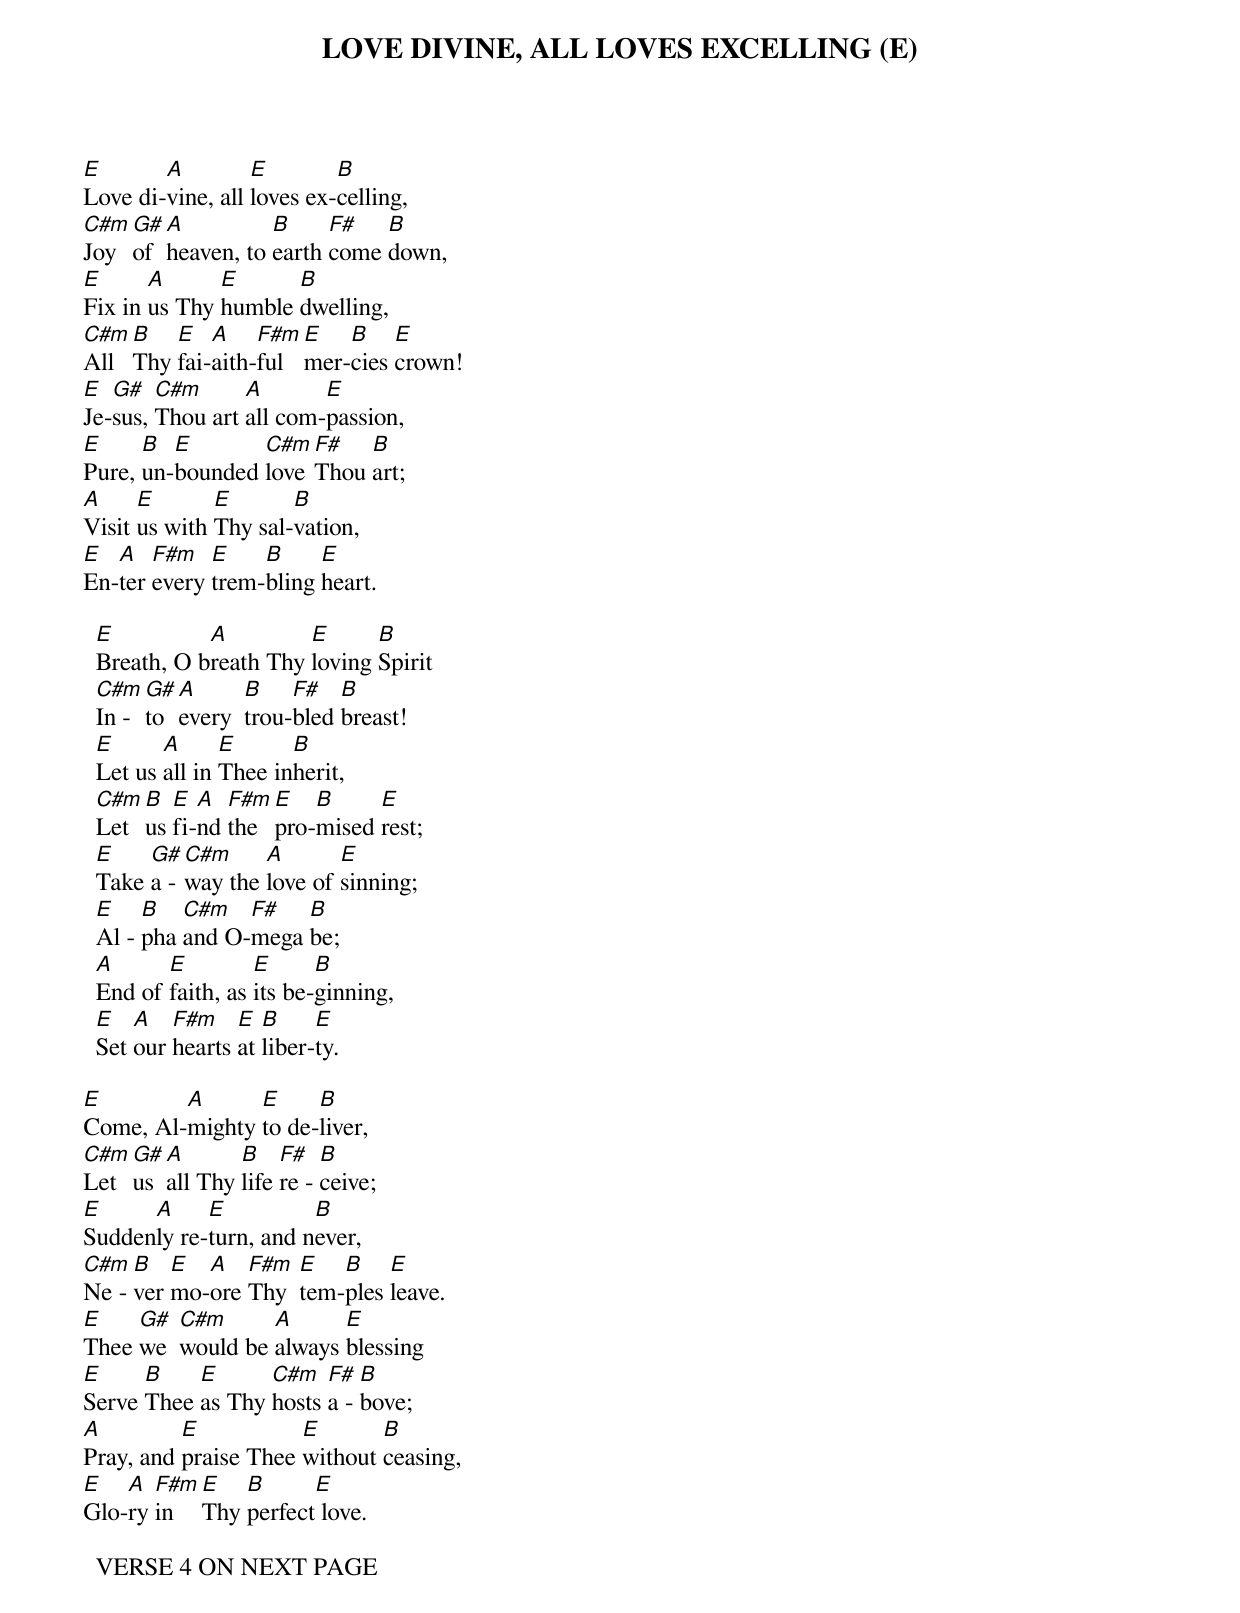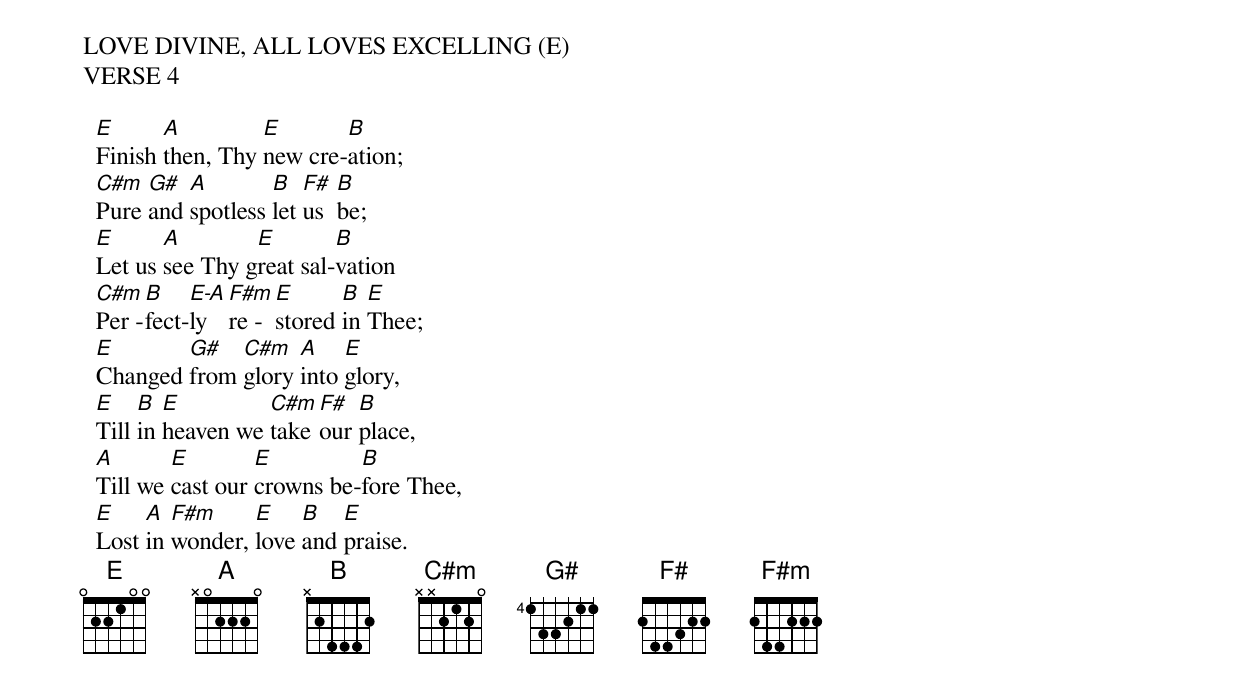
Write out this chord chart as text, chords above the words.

LOVE DIVINE, ALL LOVES EXCELLING (E)

E       A         E        B
Love di-vine, all loves ex-celling,
C#m  G#  A          B     F#   B
Joy  of  heaven, to earth come down,
E      A      E      B
Fix in us Thy humble dwelling,
C#m  B   E   A    F#m  E   B    E
All  Thy fai-aith-ful  mer-cies crown!
E  G#   C#m      A       E
Je-sus, Thou art all com-passion,
E     B  E       C#m  F#   B
Pure, un-bounded love Thou art;
A     E       E       B
Visit us with Thy sal-vation,
E  A   F#m   E    B     E
En-ter every trem-bling heart.

  E          A         E      B
  Breath, O breath Thy loving Spirit
  C#m  G#  A      B    F#   B
  In - to  every  trou-bled breast!
  E      A      E      B
  Let us all in Thee inherit,
  C#m  B  E  A  F#m  E   B     E
  Let  us fi-nd the  pro-mised rest;
  E    G#  C#m     A       E
  Take a - way the love of sinning;
  E    B   C#m   F#   B
  Al - pha and O-mega be;
  A      E         E      B
  End of faith, as its be-ginning,
  E   A   F#m    E  B     E
  Set our hearts at liber-ty.

E        A      E     B
Come, Al-mighty to de-liver,
C#m  G#  A       B    F#   B
Let  us  all Thy life re - ceive;
E     A     E          B
Suddenly re-turn, and never,
C#m  B   E  A   F#m  E   B    E
Ne - ver mo-ore Thy  tem-ples leave.
E    G#  C#m      A      E
Thee we  would be always blessing
E     B    E      C#m   F#  B
Serve Thee as Thy hosts a - bove;
A         E           E       B
Pray, and praise Thee without ceasing,
E   A  F#m  E   B      E
Glo-ry in   Thy perfect love.

  VERSE 4 ON NEXT PAGE







LOVE DIVINE, ALL LOVES EXCELLING (E)
VERSE 4

  E      A         E       B
  Finish then, Thy new cre-ation;
  C#m  G#  A        B   F#  B
  Pure and spotless let us  be;
  E      A        E        B
  Let us see Thy great sal-vation
  C#m  B    E-A  F#m  E      B  E
  Per -fect-ly   re - stored in Thee;
  E       G#   C#m   A    E
  Changed from glory into glory,
  E    B  E         C#m  F#  B
  Till in heaven we take our place,
  A       E        E         B
  Till we cast our crowns be-fore Thee,
  E    A  F#m     E    B   E
  Lost in wonder, love and praise.
